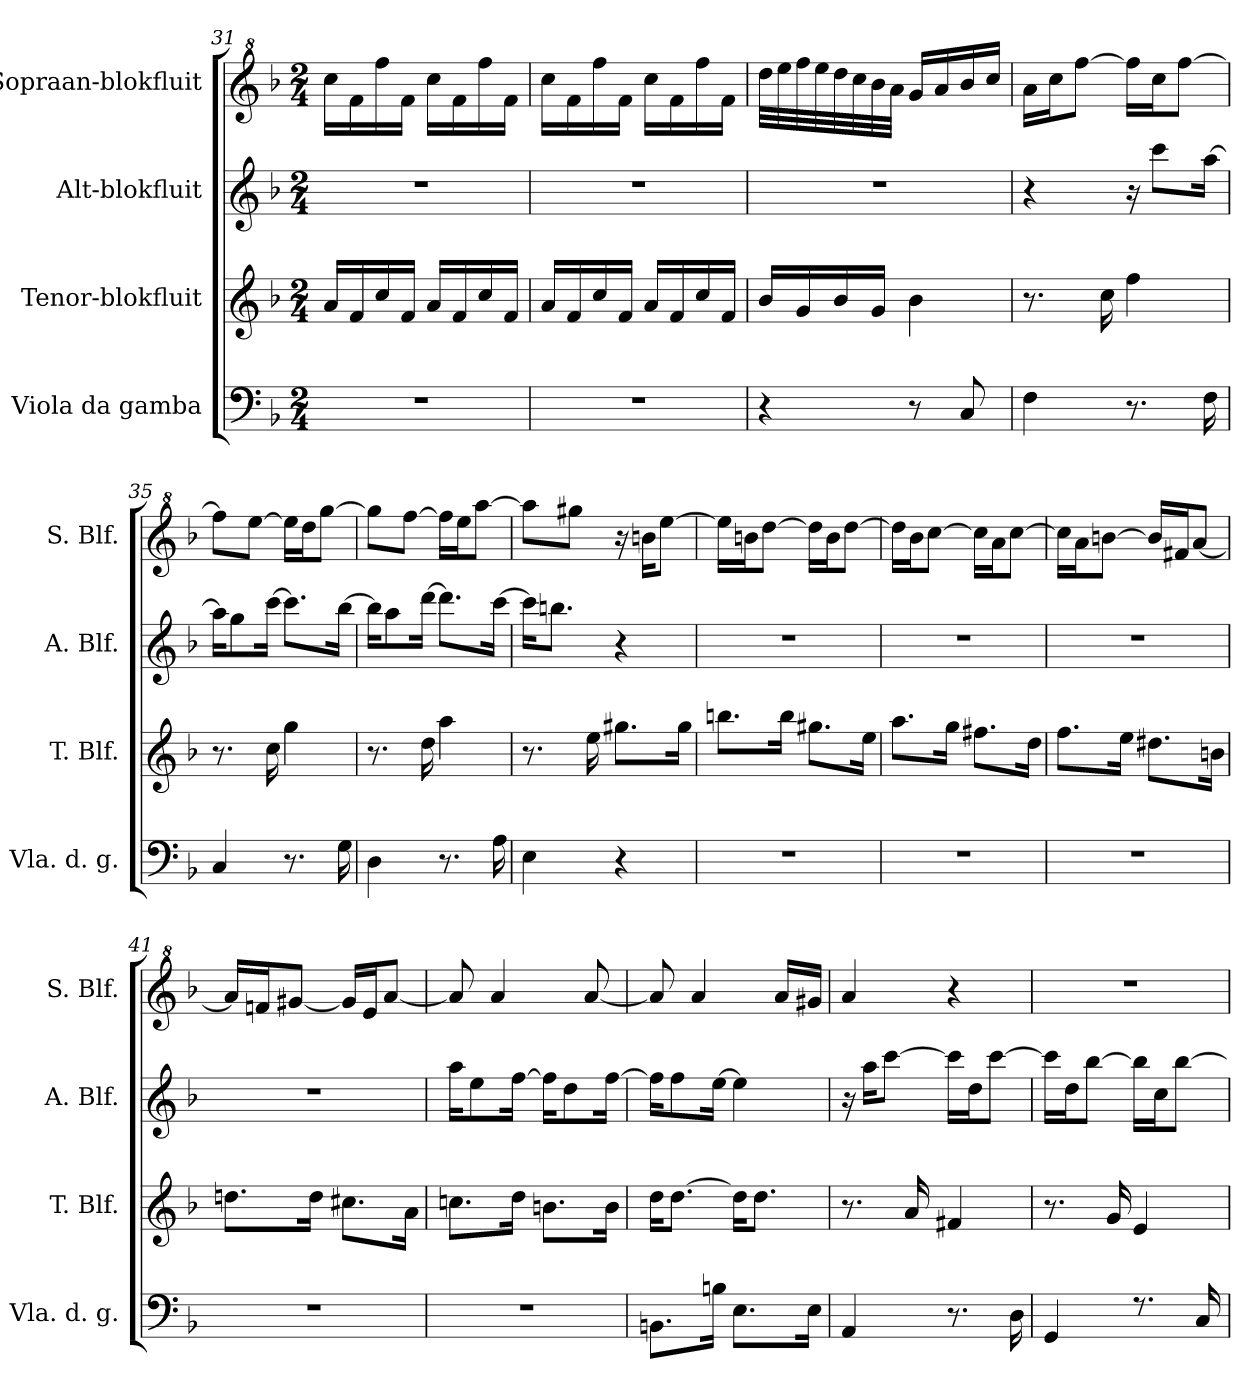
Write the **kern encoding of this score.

**kern	**kern	**kern	**kern
*part4	*part3	*part2	*part1
*staff4	*staff3	*staff2	*staff1
*I"Viola da gamba	*I"Tenor-blokfluit	*I"Alt-blokfluit	*I"Sopraan-blokfluit
*I'Vla. d. g.	*I'T. Blf.	*I'A. Blf.	*I'S. Blf.
!!LO:PB:g=z
*clefF4	*clefG2	*clefG2	*clefG^2
*k[b-]	*k[b-]	*k[b-]	*k[b-]
*M2/4	*M2/4	*M2/4	*M2/4
=31	=31	=31	=31
2r	16a/LL	2r	16ccc\LL
.	16f/	.	16ff\
.	16cc/	.	16fff\
.	16f/JJ	.	16ff\JJ
.	16a/LL	.	16ccc\LL
.	16f/	.	16ff\
.	16cc/	.	16fff\
.	16f/JJ	.	16ff\JJ
=32	=32	=32	=32
2r	16a/LL	2r	16ccc\LL
.	16f/	.	16ff\
.	16cc/	.	16fff\
.	16f/JJ	.	16ff\JJ
.	16a/LL	.	16ccc\LL
.	16f/	.	16ff\
.	16cc/	.	16fff\
.	16f/JJ	.	16ff\JJ
=33	=33	=33	=33
4r	16b-/LL	2r	32ddd\LLL
.	.	.	32eee\
.	16g/	.	32fff\
.	.	.	32eee\
.	16b-/	.	32ddd\
.	.	.	32ccc\
.	16g/JJ	.	32bb-\
.	.	.	32aa\JJJ
8r	4b-\	.	16gg/LL
.	.	.	16aa/
8C/	.	.	16bb-/
.	.	.	16ccc/JJ
=34	=34	=34	=34
4F\	8.r	4r	16aa\LL
.	.	.	16ccc\J
.	.	.	[8fff\J
.	16cc\	.	.
8.r	4ff\	16r	16fff\LL]
.	.	8ccc\L	16ccc\J
.	.	.	[8fff\J
16F\	.	[16aa\Jk	.
=35	=35	=35	=35
4C/	8.r	16aa\KL]	8fff\L]
.	.	8gg\	.
.	.	.	[8eee\J
.	16cc\	[16ccc\Jk	.
8.r	4gg\	8.ccc\L]	16eee\LL]
.	.	.	16ddd\J
.	.	.	[8ggg\J
16G\	.	[16bb-\Jk	.
!!LO:LB:g=z
=36	=36	=36	=36
4D\	8.r	16bb-\KL]	8ggg\L]
.	.	8aa\	.
.	.	.	[8fff\J
.	16dd\	[16ddd\Jk	.
8.r	4aa\	8.ddd\L]	16fff\LL]
.	.	.	16eee\J
.	.	.	[8aaa\J
16A\	.	[16ccc\Jk	.
=37	=37	=37	=37
4E\	8.r	16ccc\KL]	8aaa\L]
.	.	8.bbn\J	.
.	.	.	8ggg#X\J
.	16ee\	.	.
4r	8.gg#X\L	4r	16r
.	.	.	16bbn\KL
.	.	.	[8eee\J
.	16gg#\Jk	.	.
=38	=38	=38	=38
2r	8.bbn\L	2r	16eee\LL]
.	.	.	16bbn\J
.	.	.	[8ddd\J
.	16bb\Jk	.	.
.	8.gg#X\L	.	16ddd\LL]
.	.	.	16bb\J
.	.	.	[8ddd\J
.	16ee\Jk	.	.
=39	=39	=39	=39
2r	8.aa\L	2r	16ddd\LL]
.	.	.	16bb-\J
.	.	.	[8ccc\J
.	16gg\Jk	.	.
.	8.ff#X\L	.	16ccc\LL]
.	.	.	16aa\J
.	.	.	[8ccc\J
.	16dd\Jk	.	.
!!LO:LB:g=z
=40	=40	=40	=40
2r	8.ff\L	2r	16ccc\LL]
.	.	.	16aa\J
.	.	.	[8bbn\J
.	16ee\Jk	.	.
.	8.dd#X\L	.	16bb/LL]
.	.	.	16ff#X/J
.	.	.	[8aa/J
.	16bn\Jk	.	.
=41	=41	=41	=41
2r	8.ddn\L	2r	16aa/LL]
.	.	.	16ffn/J
.	.	.	[8gg#X/J
.	16dd\Jk	.	.
.	8.cc#X\L	.	16gg#/LL]
.	.	.	16ee/J
.	.	.	[8aa/J
.	16a\Jk	.	.
=42	=42	=42	=42
2r	8.ccn\L	16aa\KL	8aa/]
.	.	8ee\	.
.	.	.	4aa/
.	16dd\Jk	[16ff\Jk	.
.	8.bn\L	16ff\KL]	.
.	.	8dd\	.
.	.	.	[8aa/
.	16b\Jk	[16ff\Jk	.
=43	=43	=43	=43
8.BBn\L	16dd\KL	16ff\KL]	8aa/]
.	[8.dd\J	8ff\	.
.	.	.	4aa/
16Bn\Jk	.	[16ee\Jk	.
8.E\L	16dd\KL]	4ee\]	.
.	8.dd\J	.	.
.	.	.	16aa/LL
16E\Jk	.	.	16gg#X/JJ
!!LO:PB:g=z
=44	=44	=44	=44
4AA/	8.r	16r	4aa/
.	.	16aa\KL	.
.	.	[8ccc\J	.
.	16a/	.	.
8.r	4f#X/	16ccc\LL]	4r
.	.	16dd\J	.
.	.	[8ccc\J	.
16D\	.	.	.
=45	=45	=45	=45
4GG/	8.r	16ccc\LL]	2r
.	.	16dd\J	.
.	.	[8bb-\J	.
.	16g/	.	.
8.rF	4e/	16bb-\LL]	.
.	.	16cc\J	.
.	.	[8bb-\J	.
16C/	.	.	.
=	=	=	=
*-	*-	*-	*-
